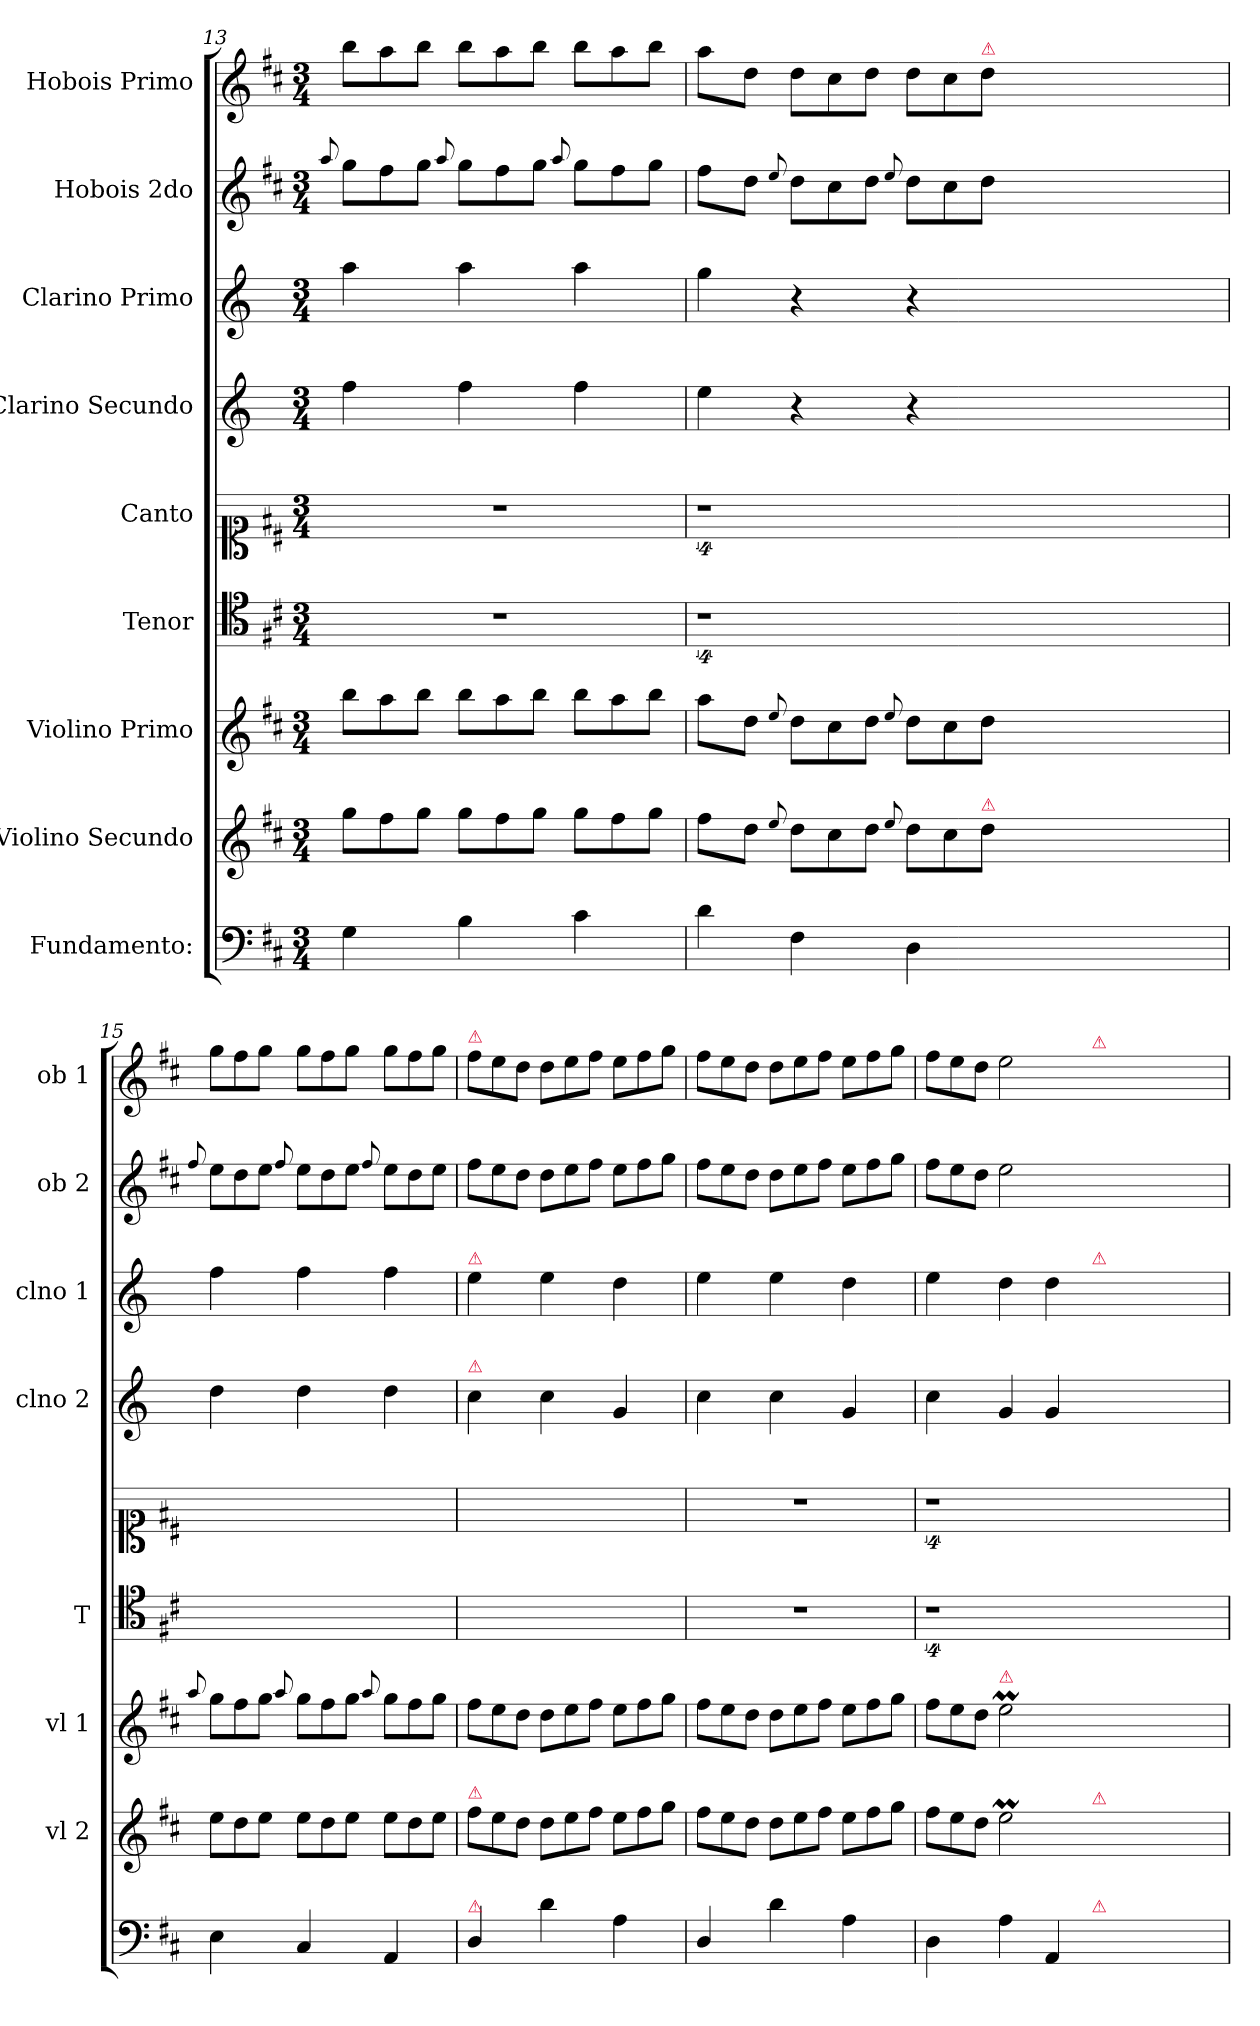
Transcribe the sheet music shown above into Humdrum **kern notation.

**kern	**kern	**kern	**kern	**kern	**kern	**kern	**kern	**kern
*part9	*part8	*part7	*part6	*part5	*part4	*part3	*part2	*part1
*staff9	*staff8	*staff7	*staff6	*staff5	*staff4	*staff3	*staff2	*staff1
*I"Fundamento:	*I"Violino Secundo	*I"Violino Primo	*I"Tenor	*I"Canto	*I"Clarino Secundo	*I"Clarino Primo	*I"Hobois 2do	*I"Hobois Primo
*	*I'vl 2	*I'vl 1	*I'T	*	*I'clno 2	*I'clno 1	*I'ob 2	*I'ob 1
*clefF4	*clefG2	*clefG2	*clefC4	*clefC1	*clefG2	*clefG2	*clefG2	*clefG2
*	*	*	*	*	*ITrd-1c-2	*ITrd-1c-2	*	*
*k[f#c#]	*k[f#c#]	*k[f#c#]	*k[f#c#]	*k[f#c#]	*k[f#c#]	*k[f#c#]	*k[f#c#]	*k[f#c#]
*M3/4	*M3/4	*M3/4	*M3/4	*M3/4	*M3/4	*M3/4	*M3/4	*M3/4
=13	=13	=13	=13	=13	=13	=13	=13	=13
.	.	.	.	.	.	.	8qqaa/	.
*	*Xtuplet	*Xtuplet	*	*	*	*	*Xtuplet	*Xtuplet
4G\	12gg\L	12bb\L	2.rc	2.rb	4gg\	4bb\	12gg\L	12bb\L
.	12ff#\	12aa\	.	.	.	.	12ff#\	12aa\
.	12gg\J	12bb\J	.	.	.	.	12gg\J	12bb\J
.	.	.	.	.	.	.	8qqaa/	.
4B\	12gg\L	12bb\L	.	.	4gg\	4bb\	12gg\L	12bb\L
.	12ff#\	12aa\	.	.	.	.	12ff#\	12aa\
.	12gg\J	12bb\J	.	.	.	.	12gg\J	12bb\J
.	.	.	.	.	.	.	8qqaa/	.
4c#\	12gg\L	12bb\L	.	.	4gg\	4bb\	12gg\L	12bb\L
.	12ff#\	12aa\	.	.	.	.	12ff#\	12aa\
.	12gg\J	12bb\J	.	.	.	.	12gg\J	12bb\J
=14	=14	=14	=14	=14	=14	=14	=14	=14
4d\	8ff#\L	8aa\L	4%9rc	4%9rb	4ff#\	4aa\	8ff#\L	8aa\L
.	8dd\J	8dd\J	.	.	.	.	8dd\J	8dd\J
.	8qqee/	8qqee/	.	.	.	.	8qqee/	.
4F#\	12dd\L	12dd\L	.	.	4r	4r	12dd\L	12dd\L
.	12cc#\	12cc#\	.	.	.	.	12cc#\	12cc#\
.	12dd\J	12dd\J	.	.	.	.	12dd\J	12dd\J
.	8qqee/	8qqee/	.	.	.	.	8qqee/	.
4D\	12dd\L	12dd\L	.	.	4r	4r	12dd\L	12dd\L
.	12cc#\	12cc#\	.	.	.	.	12cc#\	12cc#\
!	!	!	!	!	!	!	!	!LO:TX:a:color=crimson:t=⚠
!	!LO:TX:a:color=crimson:t=⚠	!	!	!	!	!	!	!
.	12dd\J	12dd\J	.	.	.	.	12dd\J	12dd\J
1.ryy	1.ryy	1.ryy	.	.	1.ryy	1.ryy	1.ryy	1.ryy
=15	=15	=15	=15	=15	=15	=15	=15	=15
.	.	8qqaa/	.	.	.	.	8qqff#/	.
4E\	12ee\L	12gg\L	2.ryy	2.ryy	4ee\	4gg\	12ee\L	12gg\L
.	12dd\	12ff#\	.	.	.	.	12dd\	12ff#\
.	12ee\J	12gg\J	.	.	.	.	12ee\J	12gg\J
.	.	8qqaa/	.	.	.	.	8qqff#/	.
4C#/	12ee\L	12gg\L	.	.	4ee\	4gg\	12ee\L	12gg\L
.	12dd\	12ff#\	.	.	.	.	12dd\	12ff#\
.	12ee\J	12gg\J	.	.	.	.	12ee\J	12gg\J
.	.	8qqaa/	.	.	.	.	8qqff#/	.
4AA/	12ee\L	12gg\L	.	.	4ee\	4gg\	12ee\L	12gg\L
.	12dd\	12ff#\	.	.	.	.	12dd\	12ff#\
.	12ee\J	12gg\J	.	.	.	.	12ee\J	12gg\J
=16	=16	=16	=16	=16	=16	=16	=16	=16
!	!	!	!	!	!	!	!	!LO:TX:a:color=crimson:t=⚠
!	!	!	!	!	!	!LO:TX:a:color=crimson:t=⚠	!	!
!	!	!	!	!	!LO:TX:a:color=crimson:t=⚠	!	!	!
!	!LO:TX:a:color=crimson:t=⚠	!	!	!	!	!	!	!
!LO:TX:a:color=crimson:t=⚠	!	!	!	!	!	!	!	!
4D/	12ff#\L	12ff#\L	2.ryy	2.ryy	4dd\	4ff#\	12ff#\L	12ff#\L
.	12ee\	12ee\	.	.	.	.	12ee\	12ee\
.	12dd\J	12dd\J	.	.	.	.	12dd\J	12dd\J
4d\	12dd\L	12dd\L	.	.	4dd\	4ff#\	12dd\L	12dd\L
.	12ee\	12ee\	.	.	.	.	12ee\	12ee\
.	12ff#\J	12ff#\J	.	.	.	.	12ff#\J	12ff#\J
4A\	12ee\L	12ee\L	.	.	4a/	4ee\	12ee\L	12ee\L
.	12ff#\	12ff#\	.	.	.	.	12ff#\	12ff#\
.	12gg\J	12gg\J	.	.	.	.	12gg\J	12gg\J
=17	=17	=17	=17	=17	=17	=17	=17	=17
4D/	12ff#\L	12ff#\L	2.r	2.r	4dd\	4ff#\	12ff#\L	12ff#\L
.	12ee\	12ee\	.	.	.	.	12ee\	12ee\
.	12dd\J	12dd\J	.	.	.	.	12dd\J	12dd\J
4d\	12dd\L	12dd\L	.	.	4dd\	4ff#\	12dd\L	12dd\L
.	12ee\	12ee\	.	.	.	.	12ee\	12ee\
.	12ff#\J	12ff#\J	.	.	.	.	12ff#\J	12ff#\J
4A\	12ee\L	12ee\L	.	.	4a/	4ee\	12ee\L	12ee\L
.	12ff#\	12ff#\	.	.	.	.	12ff#\	12ff#\
.	12gg\J	12gg\J	.	.	.	.	12gg\J	12gg\J
=18	=18	=18	=18	=18	=18	=18	=18	=18
4D\	12ff#\L	12ff#\L	4%9r	4%9r	4dd\	4ff#\	12ff#\L	12ff#\L
.	12ee\	12ee\	.	.	.	.	12ee\	12ee\
.	12dd\J	12dd\J	.	.	.	.	12dd\J	12dd\J
!	!	!LO:TX:a:color=crimson:t=⚠	!	!	!	!	!	!
4A\	2eeM\	2eeM\	.	.	4a/	4ee\	2ee\	2ee\
4AA/	.	.	.	.	4a/	4ee\	.	.
!	!	!	!	!	!	!	!	!LO:TX:a:color=crimson:t=⚠
!	!	!	!	!	!	!LO:TX:a:color=crimson:t=⚠	!	!
!	!LO:TX:a:color=crimson:t=⚠	!	!	!	!	!	!	!
!LO:TX:a:color=crimson:t=⚠	!	!	!	!	!	!	!	!
1.ryy	1.ryy	1.ryy	.	.	1.ryy	1.ryy	1.ryy	1.ryy
=	=	=	=	=	=	=	=	=
*-	*-	*-	*-	*-	*-	*-	*-	*-
